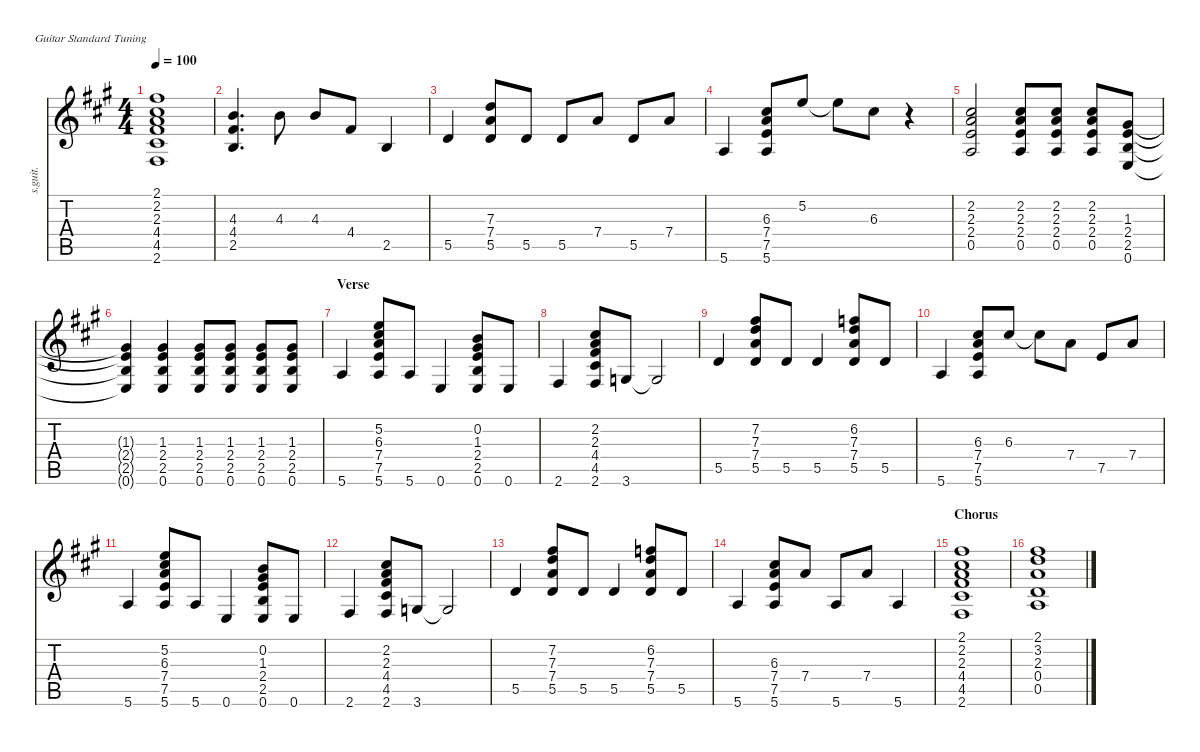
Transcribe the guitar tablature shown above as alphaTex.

\defaultSystemsLayout 4
\hideDynamics
\bracketExtendMode nobrackets
\otherSystemsTrackNameOrientation horizontal
\track ("Rhythm Guitar" "s.guit.") {instrument acousticguitarsteel}
\staff {score tabs}
\tuning (E4 B3 G3 D3 A2 E2)
\ts (4 4)
\tempo 100
\clef g2
\ks a
(2.1{acc #} 2.2{acc #} 2.3{acc forcenatural} 4.4{acc #} 4.5{acc #} 2.6{acc #}).1{dy f} |
(4.3{acc forcenatural} 4.4{acc #} 2.5{acc forcenatural}).4{d} 4.3{acc forcenatural}.8 4.3{acc forcenatural}.8 4.4{acc #}.8 2.5{acc forcenatural}.4 |
5.5{acc forcenatural}.4 (7.3{acc forcenatural} 7.4{acc forcenatural} 5.5{acc forcenatural}).8 5.5{acc forcenatural}.8 5.5{acc forcenatural}.8 7.4{acc forcenatural}.8 5.5{acc forcenatural}.8 7.4{acc forcenatural}.8 |
5.6{acc forcenatural}.4 (6.3{acc #} 7.4{acc forcenatural} 7.5{acc forcenatural} 5.6{acc forcenatural}).8 5.2{acc forcenatural}.8 5.2{t acc forcenatural}.8 6.3{acc #}.8 r.4 |
(2.2{acc #} 2.3{acc forcenatural} 2.4{acc forcenatural} 0.5{acc forcenatural}).2 (2.2{acc #} 2.3{acc forcenatural} 2.4{acc forcenatural} 0.5{acc forcenatural}).8 (2.2{acc #} 2.3{acc forcenatural} 2.4{acc forcenatural} 0.5{acc forcenatural}).8 (2.2{acc #} 2.3{acc forcenatural} 2.4{acc forcenatural} 0.5{acc forcenatural}).8 (1.3{acc #} 2.4{acc forcenatural} 2.5{acc forcenatural} 0.6{acc forcenatural}).8 |
(1.3{t acc #} 2.4{t acc forcenatural} 2.5{t acc forcenatural} 0.6{t acc forcenatural}).4 (1.3{acc #} 2.4{acc forcenatural} 2.5{acc forcenatural} 0.6{acc forcenatural}).4 (1.3{acc #} 2.4{acc forcenatural} 2.5{acc forcenatural} 0.6{acc forcenatural}).8 (1.3{acc #} 2.4{acc forcenatural} 2.5{acc forcenatural} 0.6{acc forcenatural}).8 (1.3{acc #} 2.4{acc forcenatural} 2.5{acc forcenatural} 0.6{acc forcenatural}).8 (1.3{acc #} 2.4{acc forcenatural} 2.5{acc forcenatural} 0.6{acc forcenatural}).8 |
\section ("" "Verse")
5.6{acc forcenatural}.4 (5.2{acc forcenatural} 6.3{acc #} 7.4{acc forcenatural} 7.5{acc forcenatural} 5.6{acc forcenatural}).8 5.6{acc forcenatural}.8 0.6{acc forcenatural}.4 (0.2{acc forcenatural} 1.3{acc #} 2.4{acc forcenatural} 2.5{acc forcenatural} 0.6{acc forcenatural}).8 0.6{acc forcenatural}.8 |
2.6{acc #}.4 (2.2{acc #} 2.3{acc forcenatural} 4.4{acc #} 4.5{acc #} 2.6{acc #}).8 3.6{acc forcenatural}.8 3.6{t acc forcenatural}.2 |
5.5{acc forcenatural}.4 (7.2{acc #} 7.3{acc forcenatural} 7.4{acc forcenatural} 5.5{acc forcenatural}).8 5.5{acc forcenatural}.8 5.5{acc forcenatural}.4 (6.2{acc forcenatural} 7.3{acc forcenatural} 7.4{acc forcenatural} 5.5{acc forcenatural}).8 5.5{acc forcenatural}.8 |
5.6{acc forcenatural}.4 (6.3{acc #} 7.4{acc forcenatural} 7.5{acc forcenatural} 5.6{acc forcenatural}).8 6.3{acc #}.8 6.3{t acc #}.8 7.4{acc forcenatural}.8 7.5{acc forcenatural}.8 7.4{acc forcenatural}.8 |
5.6{acc forcenatural}.4 (5.2{acc forcenatural} 6.3{acc #} 7.4{acc forcenatural} 7.5{acc forcenatural} 5.6{acc forcenatural}).8 5.6{acc forcenatural}.8 0.6{acc forcenatural}.4 (0.2{acc forcenatural} 1.3{acc #} 2.4{acc forcenatural} 2.5{acc forcenatural} 0.6{acc forcenatural}).8 0.6{acc forcenatural}.8 |
2.6{acc #}.4 (2.2{acc #} 2.3{acc forcenatural} 4.4{acc #} 4.5{acc #} 2.6{acc #}).8 3.6{acc forcenatural}.8 3.6{t acc forcenatural}.2 |
5.5{acc forcenatural}.4 (7.2{acc #} 7.3{acc forcenatural} 7.4{acc forcenatural} 5.5{acc forcenatural}).8 5.5{acc forcenatural}.8 5.5{acc forcenatural}.4 (6.2{acc forcenatural} 7.3{acc forcenatural} 7.4{acc forcenatural} 5.5{acc forcenatural}).8 5.5{acc forcenatural}.8 |
5.6{acc forcenatural}.4 (6.3{acc #} 7.4{acc forcenatural} 7.5{acc forcenatural} 5.6{acc forcenatural}).8 7.4{acc forcenatural}.8 5.6{acc forcenatural}.8 7.4{acc forcenatural}.8 5.6{acc forcenatural}.4 |
\section ("" "Chorus")
(2.1{acc #} 2.2{acc #} 2.3{acc forcenatural} 4.4{acc #} 4.5{acc #} 2.6{acc #}).1 |
(2.1{acc #} 3.2{acc forcenatural} 2.3{acc forcenatural} 0.4{acc forcenatural} 0.5{acc forcenatural}).1
